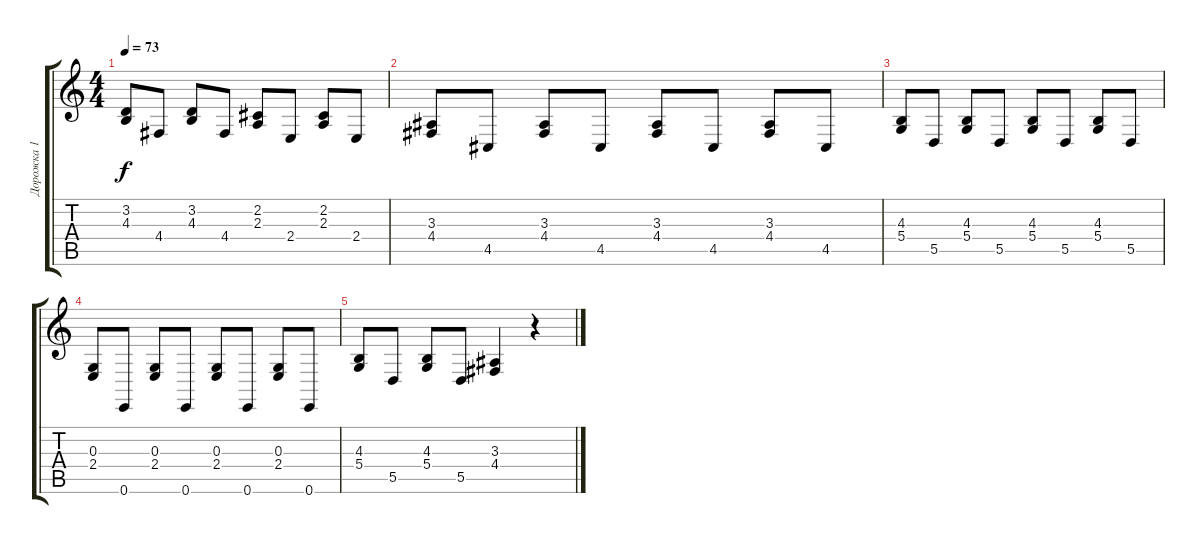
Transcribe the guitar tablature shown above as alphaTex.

\track ("Дорожка 1" "Дорожка 1") {instrument brightacousticpiano}
\staff {score tabs}
\tuning (E4 B3 G3 D3 A2 E2) {hide}
\ts (4 4)
\tempo 73
\clef g2
\ks c
(3.2 4.3).8{dy f} 4.4.8 (3.2 4.3).8 4.4.8 (2.2 2.3).8 2.4.8 (2.2 2.3).8 2.4.8 |
(3.3 4.4).8 4.5.8 (3.3 4.4).8 4.5.8 (3.3 4.4).8 4.5.8 (3.3 4.4).8 4.5.8 |
(4.3 5.4).8 5.5.8 (4.3 5.4).8 5.5.8 (4.3 5.4).8 5.5.8 (4.3 5.4).8 5.5.8 |
(0.3 2.4).8 0.6.8 (0.3 2.4).8 0.6.8 (0.3 2.4).8 0.6.8 (0.3 2.4).8 0.6.8 |
(4.3 5.4).8 5.5.8 (4.3 5.4).8 5.5.8 (3.3 4.4).4 r.4
